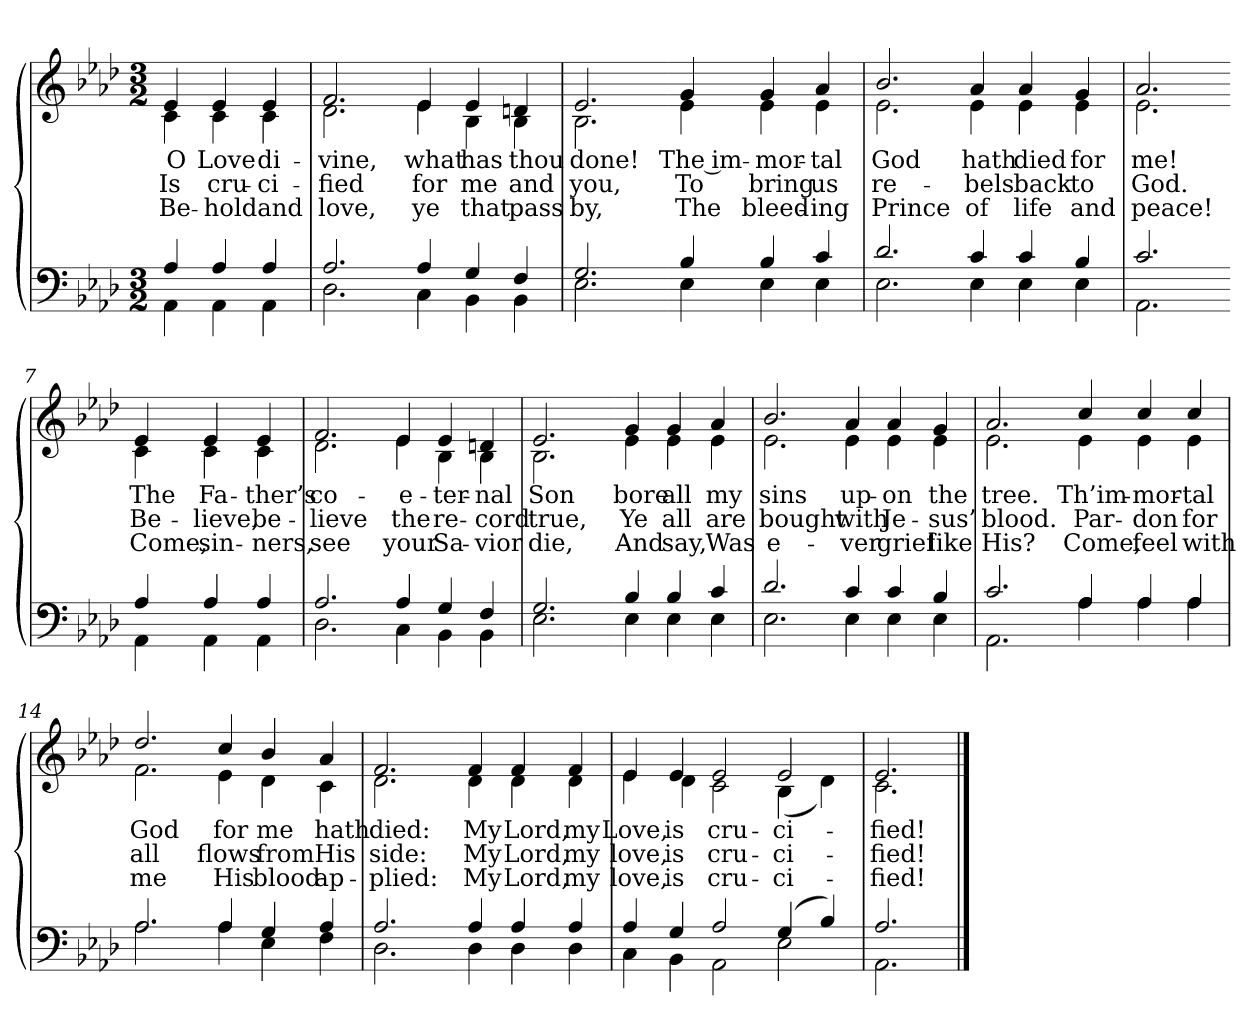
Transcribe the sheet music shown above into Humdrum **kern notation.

**kern	**kern	**text	**text	**text
*part2	*part1	*part1	*part1	*part1
*staff2	*staff1	*staff1	*staff1	*staff1
*clefF4	*clefG2	*	*	*
*k[b-e-a-d-]	*k[b-e-a-d-]	*	*	*
*M3/2	*M3/2	*	*	*
=1	=1	=1	=1	=1
*^	*	*	*	*
!	!	!LO:TX:b:i:t=Verse	!	!	!
!	!	!	!LO:LY:b	!LO:LY:b	!LO:LY:b
*	*	*^	*	*	*
4A-/	4AA-\	4e-/	4c\	O	Is	Be-
!	!	!	!	!LO:LY:b	!LO:LY:b	!LO:LY:b
4A-/	4AA-\	4e-/	4c\	Love	cru-	-hold
!	!	!	!	!LO:LY:b	!LO:LY:b	!LO:LY:b
4A-/	4AA-\	4e-/	4c\	di-	-ci-	and
=2	=2	=2	=2	=2	=2	=2
!	!	!	!	!LO:LY:b	!LO:LY:b	!LO:LY:b
2.A-/	2.D-\	2.f/	2.d-\	-vine,	-fied	love,
!	!	!	!	!LO:LY:b	!LO:LY:b	!LO:LY:b
4A-/	4C\	4e-/	4e-\	what	for	ye
!	!	!	!	!LO:LY:b	!LO:LY:b	!LO:LY:b
4G/	4BB-\	4e-/	4B-\	has	me	that
!	!	!	!	!LO:LY:b	!LO:LY:b	!LO:LY:b
4F/	4BB-\	4dn/	4B-\	thou	and	pass
=3	=3	=3	=3	=3	=3	=3
!	!	!	!	!LO:LY:b	!LO:LY:b	!LO:LY:b
2.G/	2.E-\	2.e-/	2.B-\	done!	you,	by,
!!LO:LB:g=z	!!
=4-	=4-	=4-	=4-	=4-	=4-	=4-
!	!	!	!	!LO:LY:b	!LO:LY:b	!LO:LY:b
4B-/	4E-\	4g/	4e-\	The im-	To	The
!	!	!	!	!LO:LY:b	!LO:LY:b	!LO:LY:b
4B-/	4E-\	4g/	4e-\	-mor-	bring	bleed-
!	!	!	!	!LO:LY:b	!LO:LY:b	!LO:LY:b
4c/	4E-\	4a-/	4e-\	-tal	us	-ing
=5	=5	=5	=5	=5	=5	=5
!	!	!	!	!LO:LY:b	!LO:LY:b	!LO:LY:b
2.d-/	2.E-\	2.b-/	2.e-\	God	re-	Prince
!	!	!	!	!LO:LY:b	!LO:LY:b	!LO:LY:b
4c/	4E-\	4a-/	4e-\	hath	-bels	of
!	!	!	!	!LO:LY:b	!LO:LY:b	!LO:LY:b
4c/	4E-\	4a-/	4e-\	died	back	life
!	!	!	!	!LO:LY:b	!LO:LY:b	!LO:LY:b
4B-/	4E-\	4g/	4e-\	for	to	and
=6	=6	=6	=6	=6	=6	=6
!	!	!	!	!LO:LY:b	!LO:LY:b	!LO:LY:b
2.c/	2.AA-\	2.a-/	2.e-\	me!	God.	peace!
!!LO:LB:g=z	!!
=7-	=7-	=7-	=7-	=7-	=7-	=7-
!	!	!	!	!LO:LY:b	!LO:LY:b	!LO:LY:b
4A-/	4AA-\	4e-/	4c\	The	Be-	Come,
!	!	!	!	!LO:LY:b	!LO:LY:b	!LO:LY:b
4A-/	4AA-\	4e-/	4c\	Fa-	-lieve,	sin-
!	!	!	!	!LO:LY:b	!LO:LY:b	!LO:LY:b
4A-/	4AA-\	4e-/	4c\	-ther’s	be-	-ners,
=8	=8	=8	=8	=8	=8	=8
!	!	!	!	!LO:LY:b	!LO:LY:b	!LO:LY:b
2.A-/	2.D-\	2.f/	2.d-\	co-	-lieve	see
!	!	!	!	!LO:LY:b	!LO:LY:b	!LO:LY:b
4A-/	4C\	4e-/	4e-\	-e-	the	your
!	!	!	!	!LO:LY:b	!LO:LY:b	!LO:LY:b
4G/	4BB-\	4e-/	4B-\	-ter-	re-	Sa-
!	!	!	!	!LO:LY:b	!LO:LY:b	!LO:LY:b
4F/	4BB-\	4dn/	4B-\	-nal	-cord	-vior
=9	=9	=9	=9	=9	=9	=9
!	!	!	!	!LO:LY:b	!LO:LY:b	!LO:LY:b
2.G/	2.E-\	2.e-/	2.B-\	Son	true,	die,
!!LO:LB:g=z	!!
=10-	=10-	=10-	=10-	=10-	=10-	=10-
!	!	!	!	!LO:LY:b	!LO:LY:b	!LO:LY:b
4B-/	4E-\	4g/	4e-\	bore	Ye	And
!	!	!	!	!LO:LY:b	!LO:LY:b	!LO:LY:b
4B-/	4E-\	4g/	4e-\	all	all	say,
!	!	!	!	!LO:LY:b	!LO:LY:b	!LO:LY:b
4c/	4E-\	4a-/	4e-\	my	are	Was
=11	=11	=11	=11	=11	=11	=11
!	!	!	!	!LO:LY:b	!LO:LY:b	!LO:LY:b
2.d-/	2.E-\	2.b-/	2.e-\	sins	bought	e-
!	!	!	!	!LO:LY:b	!LO:LY:b	!LO:LY:b
4c/	4E-\	4a-/	4e-\	up-	with	-ver
!	!	!	!	!LO:LY:b	!LO:LY:b	!LO:LY:b
4c/	4E-\	4a-/	4e-\	-on	Je-	grief
!	!	!	!	!LO:LY:b	!LO:LY:b	!LO:LY:b
4B-/	4E-\	4g/	4e-\	the	-sus’	like
=12	=12	=12	=12	=12	=12	=12
!	!	!	!	!LO:LY:b	!LO:LY:b	!LO:LY:b
2.c/	2.AA-\	2.a-/	2.e-\	tree.	blood.	His?
!!LO:LB:g=z	!!
=13-	=13-	=13-	=13-	=13-	=13-	=13-
!	!	!	!	!LO:LY:b	!LO:LY:b	!LO:LY:b
4A-/	4A-\	4cc/	4e-\	Th’im-	Par-	Come,
!	!	!	!	!LO:LY:b	!LO:LY:b	!LO:LY:b
4A-/	4A-\	4cc/	4e-\	-mor-	-don	feel
!	!	!	!	!LO:LY:b	!LO:LY:b	!LO:LY:b
4A-/	4A-\	4cc/	4e-\	-tal	for	with
=14	=14	=14	=14	=14	=14	=14
!	!	!	!	!LO:LY:b	!LO:LY:b	!LO:LY:b
2.A-/	2.A-\	2.dd-/	2.f\	God	all	me
!	!	!	!	!LO:LY:b	!LO:LY:b	!LO:LY:b
4A-/	4A-\	4cc/	4e-\	for	flows	His
!	!	!	!	!LO:LY:b	!LO:LY:b	!LO:LY:b
4G/	4E-\	4b-/	4d-\	me	from	blood
!	!	!	!	!LO:LY:b	!LO:LY:b	!LO:LY:b
4A-/	4F\	4a-/	4c\	hath	His	ap-
=15	=15	=15	=15	=15	=15	=15
!	!	!	!	!LO:LY:b	!LO:LY:b	!LO:LY:b
2.A-/	2.D-\	2.f/	2.d-\	died:	side:	-plied:
!!LO:LB:g=z	!!
=16-	=16-	=16-	=16-	=16-	=16-	=16-
!	!	!	!	!LO:LY:b	!LO:LY:b	!LO:LY:b
4A-/	4D-\	4f/	4d-\	My	My	My
!	!	!	!	!LO:LY:b	!LO:LY:b	!LO:LY:b
4A-/	4D-\	4f/	4d-\	Lord,	Lord,	Lord,
!	!	!	!	!LO:LY:b	!LO:LY:b	!LO:LY:b
4A-/	4D-\	4f/	4d-\	my	my	my
=17	=17	=17	=17	=17	=17	=17
!	!	!	!	!LO:LY:b	!LO:LY:b	!LO:LY:b
4A-/	4C\	4e-/	4e-\	Love,	love,	love,
!	!	!	!	!LO:LY:b	!LO:LY:b	!LO:LY:b
4G/	4BB-\	4e-/	4d-\	is	is	is
!	!	!	!	!LO:LY:b	!LO:LY:b	!LO:LY:b
2A-/	2AA-\	2e-/	2c\	cru-	cru-	cru-
!	!	!	!	!LO:LY:b	!LO:LY:b	!LO:LY:b
(>4G/	2E-\	2e-/	(<4B-\	-ci-	-ci-	-ci-
4B-/)	.	.	4d-\)	.	.	.
=18	=18	=18	=18	=18	=18	=18
!	!	!	!	!LO:LY:b	!LO:LY:b	!LO:LY:b
2.A-/	2.AA-\	2.e-/	2.c\	-fied!	-fied!	-fied!
*v	*v	*	*	*	*	*
*	*v	*v	*	*	*
==	==	==	==	==
*-	*-	*-	*-	*-
